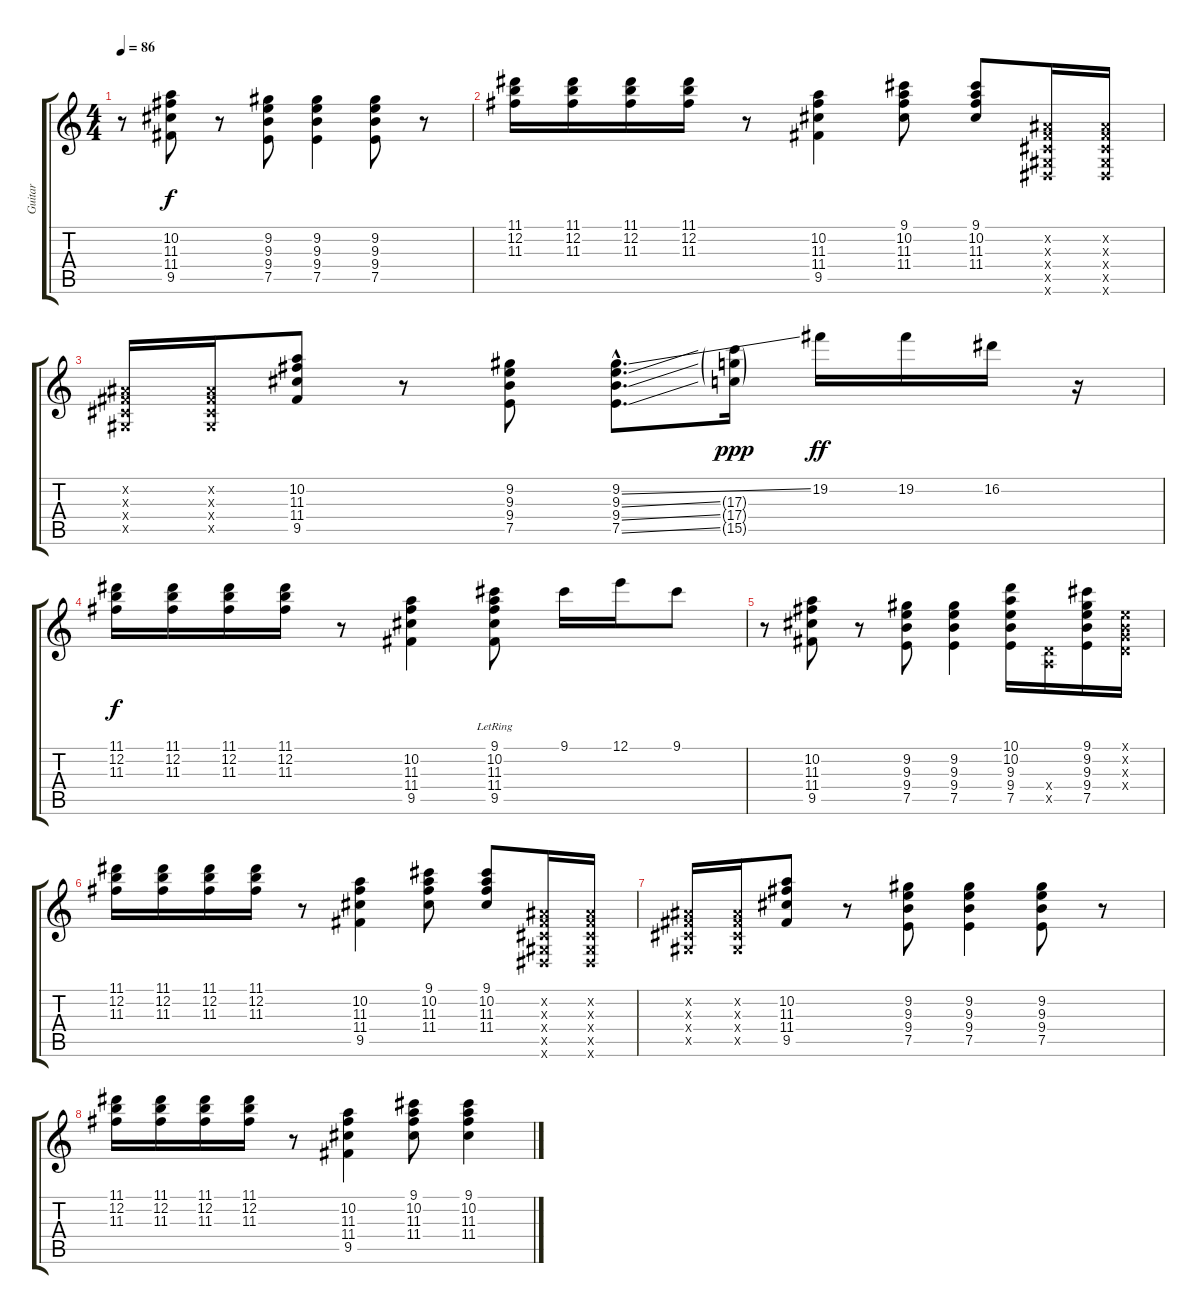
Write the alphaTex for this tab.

\track ("Guitar" "Guitar") {instrument electricguitarclean}
\staff {score tabs}
\tuning (E4 B3 G3 D3 A2 E2) {hide}
\ts (4 4)
\tempo 86
\clef g2
\ks c
r.8{dy mp} (10.2 11.3 11.4 9.5).8{dy f} r.8 (9.2 9.3 9.4 7.5).8 (9.2 9.3 9.4 7.5).4 (9.2 9.3 9.4 7.5).8 r.8 |
(11.1 12.2 11.3).16 (11.1 12.2 11.3).16 (11.1 12.2 11.3).16 (11.1 12.2 11.3).16 r.8 (10.2 11.3 11.4 9.5).4 (9.1 10.2 11.3 11.4).8 (9.1 10.2 11.3 11.4).8 (-1.2{x} -1.3{x} -1.4{x} -1.5{x} -1.6{x}).16 (-1.2{x} -1.3{x} -1.4{x} -1.5{x} -1.6{x}).16 |
(-1.2{x} -1.3{x} -1.4{x} -1.5{x}).16 (-1.2{x} -1.3{x} -1.4{x} -1.5{x}).16 (10.2 11.3 11.4 9.5).8 r.8 (9.2 9.3 9.4 7.5).8 (9.2{ss hac} 9.3{ss hac} 9.4{ss hac} 7.5{ss hac}).8{d} (17.3{g} 17.4{g} 15.5{g}).16{dy ppp volume 0} 19.2.16{dy ff volume 13} 19.2.16 16.2.16 r.16 |
(11.1 12.2 11.3).16{dy f} (11.1 12.2 11.3).16 (11.1 12.2 11.3).16 (11.1 12.2 11.3).16 r.8 (10.2 11.3 11.4 9.5).4 (9.1 10.2{lr} 11.3{lr} 11.4{lr} 9.5{lr}).8 9.1.16 12.1.16 9.1.8 |
r.8 (10.2 11.3 11.4 9.5).8 r.8 (9.2 9.3 9.4 7.5).8 (9.2 9.3 9.4 7.5).4 (10.1 10.2 9.3 9.4 7.5).16 (0.4{x} 0.5{x}).16 (9.1 9.2 9.3 9.4 7.5).16 (0.1{x} 0.2{x} 0.3{x} 0.4{x}).16 |
(11.1 12.2 11.3).16 (11.1 12.2 11.3).16 (11.1 12.2 11.3).16 (11.1 12.2 11.3).16 r.8 (10.2 11.3 11.4 9.5).4 (9.1 10.2 11.3 11.4).8 (9.1 10.2 11.3 11.4).8 (-1.2{x} -1.3{x} -1.4{x} -1.5{x} -1.6{x}).16 (-1.2{x} -1.3{x} -1.4{x} -1.5{x} -1.6{x}).16 |
(-1.2{x} -1.3{x} -1.4{x} -1.5{x}).16 (-1.2{x} -1.3{x} -1.4{x} -1.5{x}).16 (10.2 11.3 11.4 9.5).8 r.8 (9.2 9.3 9.4 7.5).8 (9.2 9.3 9.4 7.5).4 (9.2 9.3 9.4 7.5).8 r.8 |
(11.1 12.2 11.3).16 (11.1 12.2 11.3).16 (11.1 12.2 11.3).16 (11.1 12.2 11.3).16 r.8 (10.2 11.3 11.4 9.5).4 (9.1 10.2 11.3 11.4).8 (9.1 10.2 11.3 11.4).4
